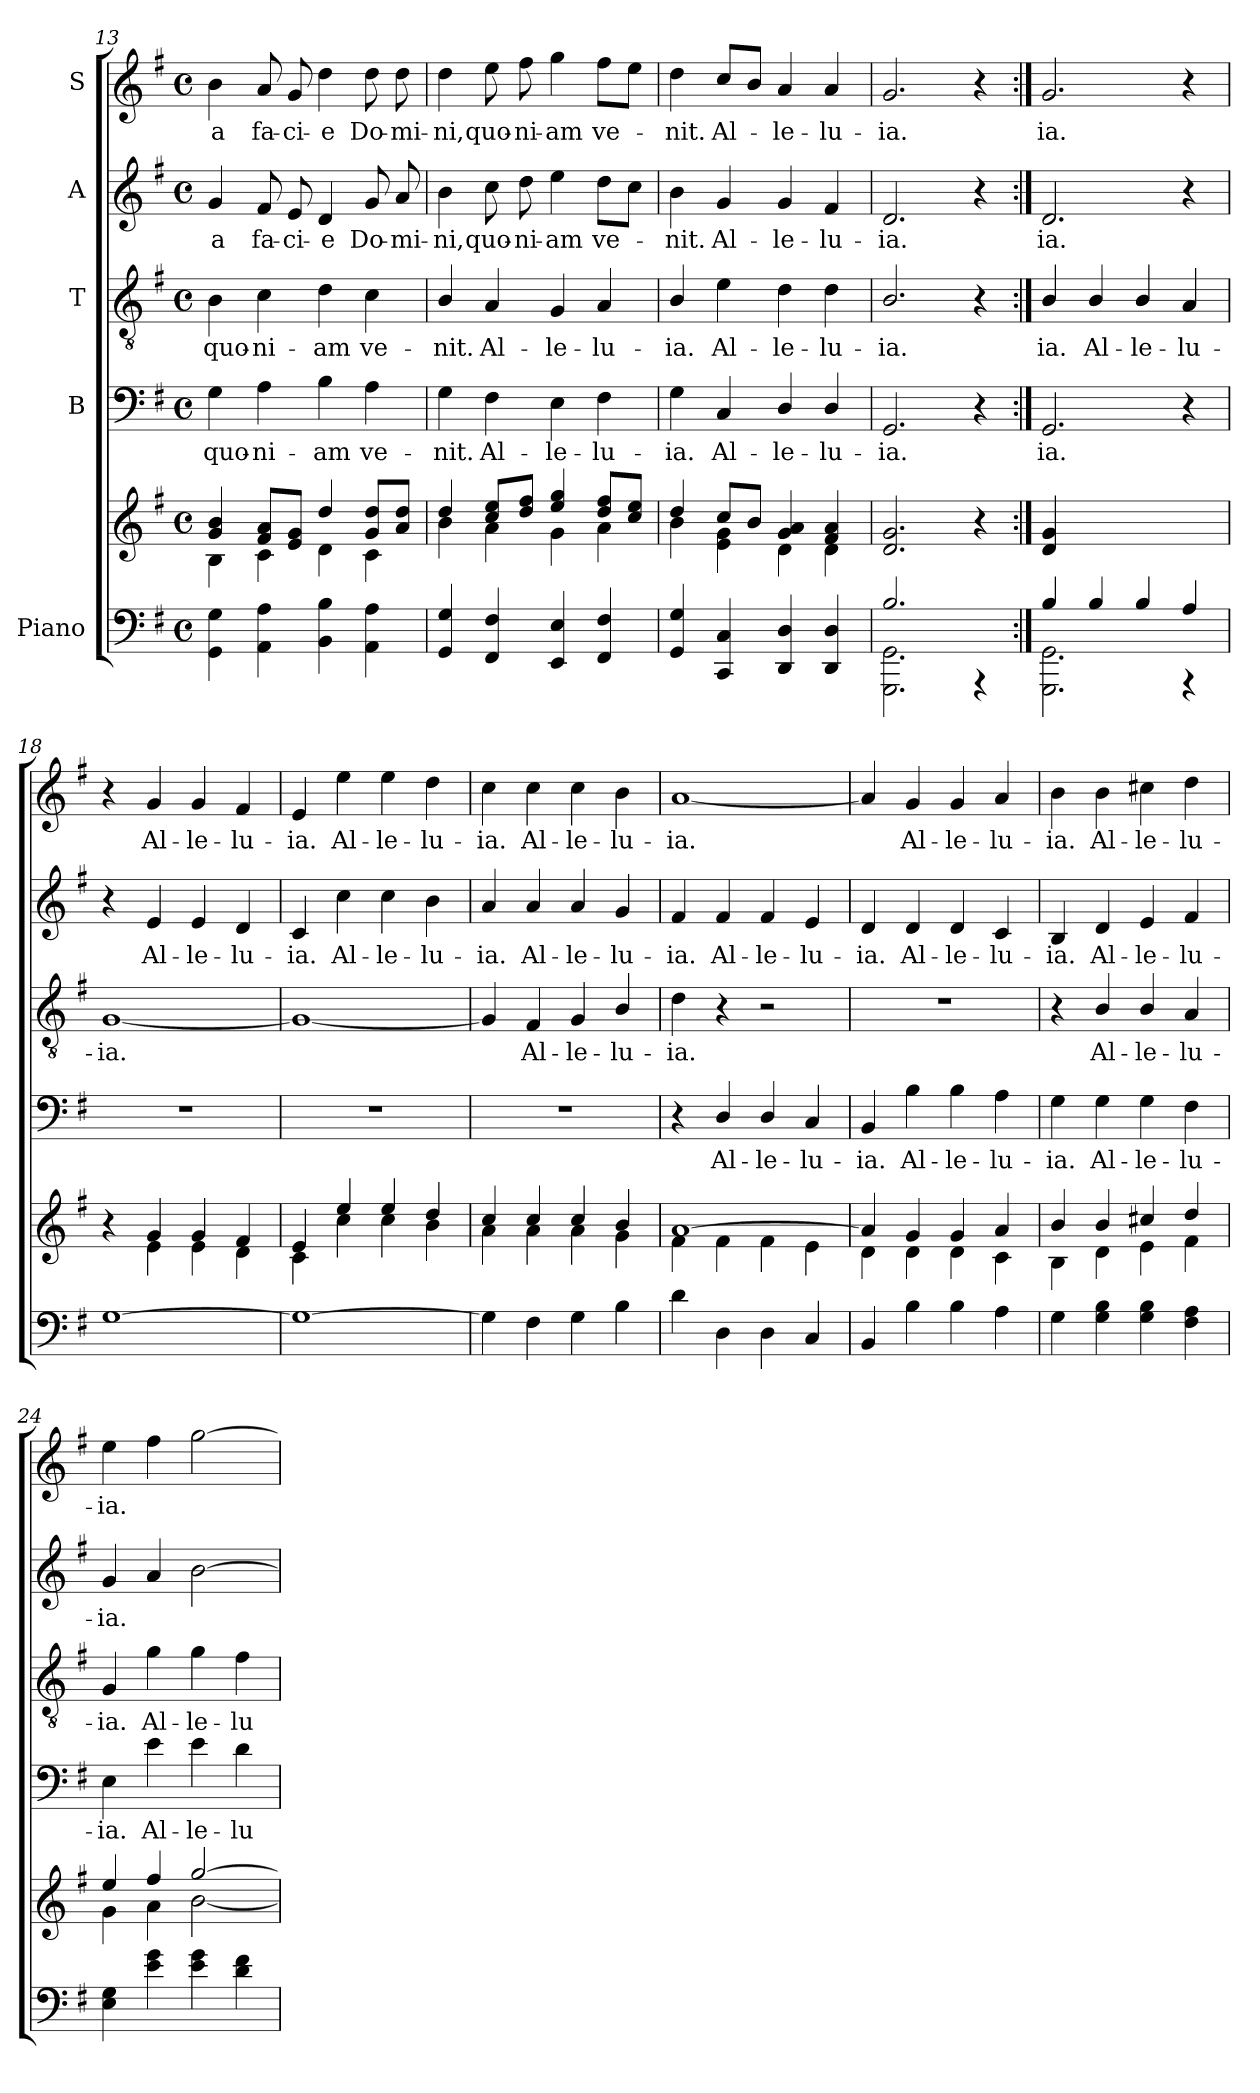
**kern	**kern	**kern	**text	**kern	**text	**kern	**text	**kern	**text
*part5	*part5	*part4	*part4	*part3	*part3	*part2	*part2	*part1	*part1
*staff6	*staff5	*staff4	*staff4	*staff3	*staff3	*staff2	*staff2	*staff1	*staff1
*I"Piano	*	*I"B	*	*I"T	*	*I"A	*	*I"S	*
*clefF4	*clefG2	*clefF4	*	*clefGv2	*	*clefG2	*	*clefG2	*
*k[f#]	*k[f#]	*k[f#]	*	*k[f#]	*	*k[f#]	*	*k[f#]	*
*M4/4	*M4/4	*M4/4	*	*M4/4	*	*M4/4	*	*M4/4	*
*met(c)	*met(c)	*met(c)	*	*met(c)	*	*met(c)	*	*met(c)	*
=13	=13	=13	=13	=13	=13	=13	=13	=13	=13
*	*^	*	*	*	*	*	*	*	*
!	!	!	!	!LO:LY:b	!	!LO:LY:b	!	!LO:LY:b	!	!LO:LY:b
4GG\ 4G\	4g/ 4b/	4B\	4G\	quo-	4B\	quo-	4g/	a	4b\	a
!	!	!	!	!LO:LY:b	!	!LO:LY:b	!	!LO:LY:b	!	!LO:LY:b
4AA\ 4A\	8f#/ 8a/L	4c\	4A\	-ni-	4c\	-ni-	8f#/	fa-	8a/	fa-
!	!	!	!	!	!	!	!	!LO:LY:b	!	!LO:LY:b
.	8e/ 8g/J	.	.	.	.	.	8e/	-ci-	8g/	-ci-
!	!	!	!	!LO:LY:b	!	!LO:LY:b	!	!LO:LY:b	!	!LO:LY:b
4BB\ 4B\	4dd/	4d\	4B\	-am	4d\	-am	4d/	-e	4dd\	-e
!	!	!	!	!LO:LY:b	!	!LO:LY:b	!	!LO:LY:b	!	!LO:LY:b
4AA\ 4A\	8g/ 8dd/L	4c\	4A\	ve-	4c\	ve-	8g/	Do-	8dd\	Do-
!	!	!	!	!	!	!	!	!LO:LY:b	!	!LO:LY:b
.	8a/ 8dd/J	.	.	.	.	.	8a/	-mi-	8dd\	-mi-
=14	=14	=14	=14	=14	=14	=14	=14	=14	=14	=14
!	!	!	!	!LO:LY:b	!	!LO:LY:b	!	!LO:LY:b	!	!LO:LY:b
4GG/ 4G/	4dd/	4b\	4G\	-nit.	4B/	-nit.	4b\	-ni,	4dd\	-ni,
!	!	!	!	!LO:LY:b	!	!LO:LY:b	!	!LO:LY:b	!	!LO:LY:b
4FF#/ 4F#/	8cc/ 8ee/L	4a\	4F#\	Al-	4A/	Al-	8cc\	quo-	8ee\	quo-
!	!	!	!	!	!	!	!	!LO:LY:b	!	!LO:LY:b
.	8dd/ 8ff#/J	.	.	.	.	.	8dd\	-ni-	8ff#\	-ni-
!	!	!	!	!LO:LY:b	!	!LO:LY:b	!	!LO:LY:b	!	!LO:LY:b
4EE/ 4E/	4ee/ 4gg/	4g\	4E\	-le-	4G/	-le-	4ee\	-am	4gg\	-am
!	!	!	!	!LO:LY:b	!	!LO:LY:b	!	!LO:LY:b	!	!LO:LY:b
4FF#/ 4F#/	8dd/ 8ff#/L	4a\	4F#\	-lu-	4A/	-lu-	8dd\L	ve-	8ff#\L	ve-
.	8cc/ 8ee/J	.	.	.	.	.	8cc\J	.	8ee\J	.
=15	=15	=15	=15	=15	=15	=15	=15	=15	=15	=15
!	!	!	!	!LO:LY:b	!	!LO:LY:b	!	!LO:LY:b	!	!LO:LY:b
4GG/ 4G/	4dd/	4b\	4G\	-ia.	4B/	-ia.	4b\	-nit.	4dd\	-nit.
!	!	!	!	!LO:LY:b	!	!LO:LY:b	!	!LO:LY:b	!	!LO:LY:b
4CC/ 4C/	8cc/L	4e\ 4g\	4C/	Al-	4e\	Al-	4g/	Al-	8cc/L	Al-
.	8b/J	.	.	.	.	.	.	.	8b/J	.
!	!	!	!	!LO:LY:b	!	!LO:LY:b	!	!LO:LY:b	!	!LO:LY:b
4DD/ 4D/	4g/ 4a/	4d\	4D/	-le-	4d\	-le-	4g/	-le-	4a/	-le-
!	!	!	!	!LO:LY:b	!	!LO:LY:b	!	!LO:LY:b	!	!LO:LY:b
4DD/ 4D/	4f#/ 4a/	4d\	4D/	-lu-	4d\	-lu-	4f#/	-lu-	4a/	-lu-
=16	=16	=16	=16	=16	=16	=16	=16	=16	=16	=16
*^	*	*	*	*	*	*	*	*	*	*
!	!	!	!	!	!LO:LY:b	!	!LO:LY:b	!	!LO:LY:b	!	!LO:LY:b
*	*	*v	*v	*	*	*	*	*	*	*	*
2.GGG\ 2.GG\	2.B/	2.d/ 2.g/	2.GG/	-ia.	2.B/	-ia.	2.d/	-ia.	2.g/	-ia.
4rAAA	4ryy	4r	4r	.	4r	.	4r	.	4r	.
!!LO:LB:g=z
=17:|!	=17:|!	=17:|!	=17:|!	=17:|!	=17:|!	=17:|!	=17:|!	=17:|!	=17:|!	=17:|!
*	*	*	*	*	*	*	*	*	*MM180	*
!	!	!	!	!LO:LY:b	!	!LO:LY:b	!	!LO:LY:b	!	!LO:LY:b
2.GGG\ 2.GG\	4B/	4d/ 4g/	2.GG/	- ia.	4B/	- ia.	2.d/	- ia.	2.g/	- ia.
!	!	!	!	!	!	!LO:LY:b	!	!	!	!
.	4B/	2.ryy	.	.	4B/	Al-	.	.	.	.
!	!	!	!	!	!	!LO:LY:b	!	!	!	!
.	4B/	.	.	.	4B/	-le-	.	.	.	.
!	!	!	!	!	!	!LO:LY:b	!	!	!	!
4rAAA	4A/	.	4r	.	4A/	-lu-	4r	.	4r	.
=18	=18	=18	=18	=18	=18	=18	=18	=18	=18	=18
*	*	*^	*	*	*	*	*	*	*	*
!	!	!	!	!	!	!	!LO:LY:b	!	!	!	!
*v	*v	*	*	*	*	*	*	*	*	*	*
[1G	4r	4ryy	1r	.	[1G	-ia.	4r	.	4r	.
!	!	!	!	!	!	!	!	!LO:LY:b	!	!LO:LY:b
.	4g/	4e\	.	.	.	.	4e/	Al-	4g/	Al-
!	!	!	!	!	!	!	!	!LO:LY:b	!	!LO:LY:b
.	4g/	4e\	.	.	.	.	4e/	-le-	4g/	-le-
!	!	!	!	!	!	!	!	!LO:LY:b	!	!LO:LY:b
.	4f#/	4d\	.	.	.	.	4d/	-lu-	4f#/	-lu-
=19	=19	=19	=19	=19	=19	=19	=19	=19	=19	=19
!	!	!	!	!	!	!	!	!LO:LY:b	!	!LO:LY:b
1G_	4e/	4c\	1r	.	1G_	.	4c/	-ia.	4e/	-ia.
!	!	!	!	!	!	!	!	!LO:LY:b	!	!LO:LY:b
.	4ee/	4cc\	.	.	.	.	4cc\	Al-	4ee\	Al-
!	!	!	!	!	!	!	!	!LO:LY:b	!	!LO:LY:b
.	4ee/	4cc\	.	.	.	.	4cc\	-le-	4ee\	-le-
!	!	!	!	!	!	!	!	!LO:LY:b	!	!LO:LY:b
.	4dd/	4b\	.	.	.	.	4b\	-lu-	4dd\	-lu-
=20	=20	=20	=20	=20	=20	=20	=20	=20	=20	=20
!	!	!	!	!	!	!	!	!LO:LY:b	!	!LO:LY:b
4G\]	4cc/	4a\	1r	.	4G/]	.	4a/	-ia.	4cc\	-ia.
!	!	!	!	!	!	!LO:LY:b	!	!LO:LY:b	!	!LO:LY:b
4F#\	4cc/	4a\	.	.	4F#/	Al-	4a/	Al-	4cc\	Al-
!	!	!	!	!	!	!LO:LY:b	!	!LO:LY:b	!	!LO:LY:b
4G\	4cc/	4a\	.	.	4G/	-le-	4a/	-le-	4cc\	-le-
!	!	!	!	!	!	!LO:LY:b	!	!LO:LY:b	!	!LO:LY:b
4B\	4b/	4g\	.	.	4B/	-lu-	4g/	-lu-	4b\	-lu-
=21	=21	=21	=21	=21	=21	=21	=21	=21	=21	=21
!	!	!	!	!	!	!LO:LY:b	!	!LO:LY:b	!	!LO:LY:b
4d\	[1a	4f#\	4r	.	4d\	-ia.	4f#/	-ia.	[1a	-ia.
!	!	!	!	!LO:LY:b	!	!	!	!LO:LY:b	!	!
4D\	.	4f#\	4D/	Al-	4r	.	4f#/	Al-	.	.
!	!	!	!	!LO:LY:b	!	!	!	!LO:LY:b	!	!
4D\	.	4f#\	4D/	-le-	2r	.	4f#/	-le-	.	.
!	!	!	!	!LO:LY:b	!	!	!	!LO:LY:b	!	!
4C/	.	4e\	4C/	-lu-	.	.	4e/	-lu-	.	.
=22	=22	=22	=22	=22	=22	=22	=22	=22	=22	=22
!	!	!	!	!LO:LY:b	!	!	!	!LO:LY:b	!	!
4BB/	4a/]	4d\	4BB/	-ia.	1r	.	4d/	-ia.	4a/]	.
!	!	!	!	!LO:LY:b	!	!	!	!LO:LY:b	!	!LO:LY:b
4B\	4g/	4d\	4B\	Al-	.	.	4d/	Al-	4g/	Al-
!	!	!	!	!LO:LY:b	!	!	!	!LO:LY:b	!	!LO:LY:b
4B\	4g/	4d\	4B\	-le-	.	.	4d/	-le-	4g/	-le-
!	!	!	!	!LO:LY:b	!	!	!	!LO:LY:b	!	!LO:LY:b
4A\	4a/	4c\	4A\	-lu-	.	.	4c/	-lu-	4a/	-lu-
=23	=23	=23	=23	=23	=23	=23	=23	=23	=23	=23
!	!	!	!	!LO:LY:b	!	!	!	!LO:LY:b	!	!LO:LY:b
4G\	4b/	4B\	4G\	-ia.	4r	.	4B/	-ia.	4b\	-ia.
!	!	!	!	!LO:LY:b	!	!LO:LY:b	!	!LO:LY:b	!	!LO:LY:b
4G\ 4B\	4b/	4d\	4G\	Al-	4B/	Al-	4d/	Al-	4b\	Al-
!	!	!	!	!LO:LY:b	!	!LO:LY:b	!	!LO:LY:b	!	!LO:LY:b
4G\ 4B\	4cc#X/	4e\	4G\	-le-	4B/	-le-	4e/	-le-	4cc#X\	-le-
!	!	!	!	!LO:LY:b	!	!LO:LY:b	!	!LO:LY:b	!	!LO:LY:b
4F#\ 4A\	4dd/	4f#\	4F#\	-lu-	4A/	-lu-	4f#/	-lu-	4dd\	-lu-
!!LO:PB:g=z
=24	=24	=24	=24	=24	=24	=24	=24	=24	=24	=24
!	!	!	!	!LO:LY:b	!	!LO:LY:b	!	!LO:LY:b	!	!LO:LY:b
4E\ 4G\	4ee/	4g\	4E\	-ia.	4G/	-ia.	4g/	-ia.	4ee\	-ia.
!	!	!	!	!LO:LY:b	!	!LO:LY:b	!	!	!	!
4e\ 4g\	4ff#/	4a\	4e\	Al-	4g\	Al-	4a/	.	4ff#\	.
!	!	!	!	!LO:LY:b	!	!LO:LY:b	!	!	!	!
4e\ 4g\	[2gg/	[2b\	4e\	-le-	4g\	-le-	[2b\	.	[2gg\	.
!	!	!	!	!LO:LY:b	!	!LO:LY:b	!	!	!	!
4d\ 4f#\	.	.	4d\	-lu-	4f#\	-lu-	.	.	.	.
*	*v	*v	*	*	*	*	*	*	*	*
=	=	=	=	=	=	=	=	=	=
*-	*-	*-	*-	*-	*-	*-	*-	*-	*-
